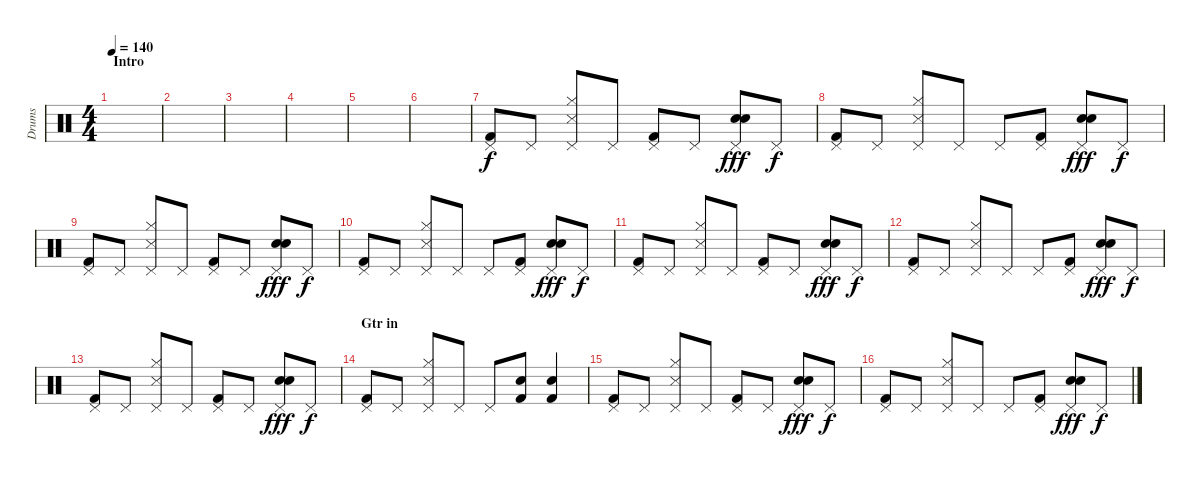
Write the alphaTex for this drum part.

\track ("Drums" "Drums") {instrument percussion}
\staff {score}
\articulation defaults
\ts (4 4)
\section ("" "Intro")
\tempo 140
\clef neutral
\ks c
|
|
|
|
|
|
("Pedal Hi-Hat (hit)" "Kick (hit) 2").8 "Pedal Hi-Hat (hit)".8 ("Pedal Hi-Hat (hit)" "Hi-Hat (closed)" "Snare (side stick) 3").8 "Pedal Hi-Hat (hit)".8 ("Pedal Hi-Hat (hit)" "Kick (hit) 2").8 "Pedal Hi-Hat (hit)".8 ("Pedal Hi-Hat (hit)" "Hand Clap (hit)" "Hand Clap (hit)").8{dy fff} "Pedal Hi-Hat (hit)".8{dy f} |
("Pedal Hi-Hat (hit)" "Kick (hit) 2").8 "Pedal Hi-Hat (hit)".8 ("Pedal Hi-Hat (hit)" "Hi-Hat (closed)" "Snare (side stick) 3").8 "Pedal Hi-Hat (hit)".8 "Pedal Hi-Hat (hit)".8 ("Pedal Hi-Hat (hit)" "Kick (hit) 2").8 ("Pedal Hi-Hat (hit)" "Hand Clap (hit)" "Hand Clap (hit)").8{dy fff} "Pedal Hi-Hat (hit)".8{dy f} |
("Pedal Hi-Hat (hit)" "Kick (hit) 2").8 "Pedal Hi-Hat (hit)".8 ("Pedal Hi-Hat (hit)" "Hi-Hat (closed)" "Snare (side stick) 3").8 "Pedal Hi-Hat (hit)".8 ("Pedal Hi-Hat (hit)" "Kick (hit) 2").8 "Pedal Hi-Hat (hit)".8 ("Pedal Hi-Hat (hit)" "Hand Clap (hit)" "Hand Clap (hit)").8{dy fff} "Pedal Hi-Hat (hit)".8{dy f} |
("Pedal Hi-Hat (hit)" "Kick (hit) 2").8 "Pedal Hi-Hat (hit)".8 ("Pedal Hi-Hat (hit)" "Hi-Hat (closed)" "Snare (side stick) 3").8 "Pedal Hi-Hat (hit)".8 "Pedal Hi-Hat (hit)".8 ("Pedal Hi-Hat (hit)" "Kick (hit) 2").8 ("Pedal Hi-Hat (hit)" "Hand Clap (hit)" "Hand Clap (hit)").8{dy fff} "Pedal Hi-Hat (hit)".8{dy f} |
("Pedal Hi-Hat (hit)" "Kick (hit) 2").8 "Pedal Hi-Hat (hit)".8 ("Pedal Hi-Hat (hit)" "Hi-Hat (closed)" "Snare (side stick) 3").8 "Pedal Hi-Hat (hit)".8 ("Pedal Hi-Hat (hit)" "Kick (hit) 2").8 "Pedal Hi-Hat (hit)".8 ("Pedal Hi-Hat (hit)" "Hand Clap (hit)" "Hand Clap (hit)").8{dy fff} "Pedal Hi-Hat (hit)".8{dy f} |
("Pedal Hi-Hat (hit)" "Kick (hit) 2").8 "Pedal Hi-Hat (hit)".8 ("Pedal Hi-Hat (hit)" "Hi-Hat (closed)" "Snare (side stick) 3").8 "Pedal Hi-Hat (hit)".8 "Pedal Hi-Hat (hit)".8 ("Pedal Hi-Hat (hit)" "Kick (hit) 2").8 ("Pedal Hi-Hat (hit)" "Hand Clap (hit)" "Hand Clap (hit)").8{dy fff} "Pedal Hi-Hat (hit)".8{dy f} |
("Pedal Hi-Hat (hit)" "Kick (hit) 2").8 "Pedal Hi-Hat (hit)".8 ("Pedal Hi-Hat (hit)" "Hi-Hat (closed)" "Snare (side stick) 3").8 "Pedal Hi-Hat (hit)".8 ("Pedal Hi-Hat (hit)" "Kick (hit) 2").8 "Pedal Hi-Hat (hit)".8 ("Pedal Hi-Hat (hit)" "Hand Clap (hit)" "Hand Clap (hit)").8{dy fff} "Pedal Hi-Hat (hit)".8{dy f} |
\section ("" "Gtr in")
("Pedal Hi-Hat (hit)" "Kick (hit) 2").8 "Pedal Hi-Hat (hit)".8 ("Pedal Hi-Hat (hit)" "Hi-Hat (closed)" "Snare (side stick) 3").8 "Pedal Hi-Hat (hit)".8 "Pedal Hi-Hat (hit)".8 ("Electric Snare (hit)" "Kick (hit) 2").8 ("Electric Snare (hit)" "Kick (hit) 2").4 |
("Pedal Hi-Hat (hit)" "Kick (hit) 2").8 "Pedal Hi-Hat (hit)".8 ("Pedal Hi-Hat (hit)" "Hi-Hat (closed)" "Snare (side stick) 3").8 "Pedal Hi-Hat (hit)".8 ("Pedal Hi-Hat (hit)" "Kick (hit) 2").8 "Pedal Hi-Hat (hit)".8 ("Pedal Hi-Hat (hit)" "Hand Clap (hit)" "Hand Clap (hit)").8{dy fff} "Pedal Hi-Hat (hit)".8{dy f} |
("Pedal Hi-Hat (hit)" "Kick (hit) 2").8 "Pedal Hi-Hat (hit)".8 ("Pedal Hi-Hat (hit)" "Hi-Hat (closed)" "Snare (side stick) 3").8 "Pedal Hi-Hat (hit)".8 "Pedal Hi-Hat (hit)".8 ("Pedal Hi-Hat (hit)" "Kick (hit) 2").8 ("Pedal Hi-Hat (hit)" "Hand Clap (hit)" "Hand Clap (hit)").8{dy fff} "Pedal Hi-Hat (hit)".8{dy f}
